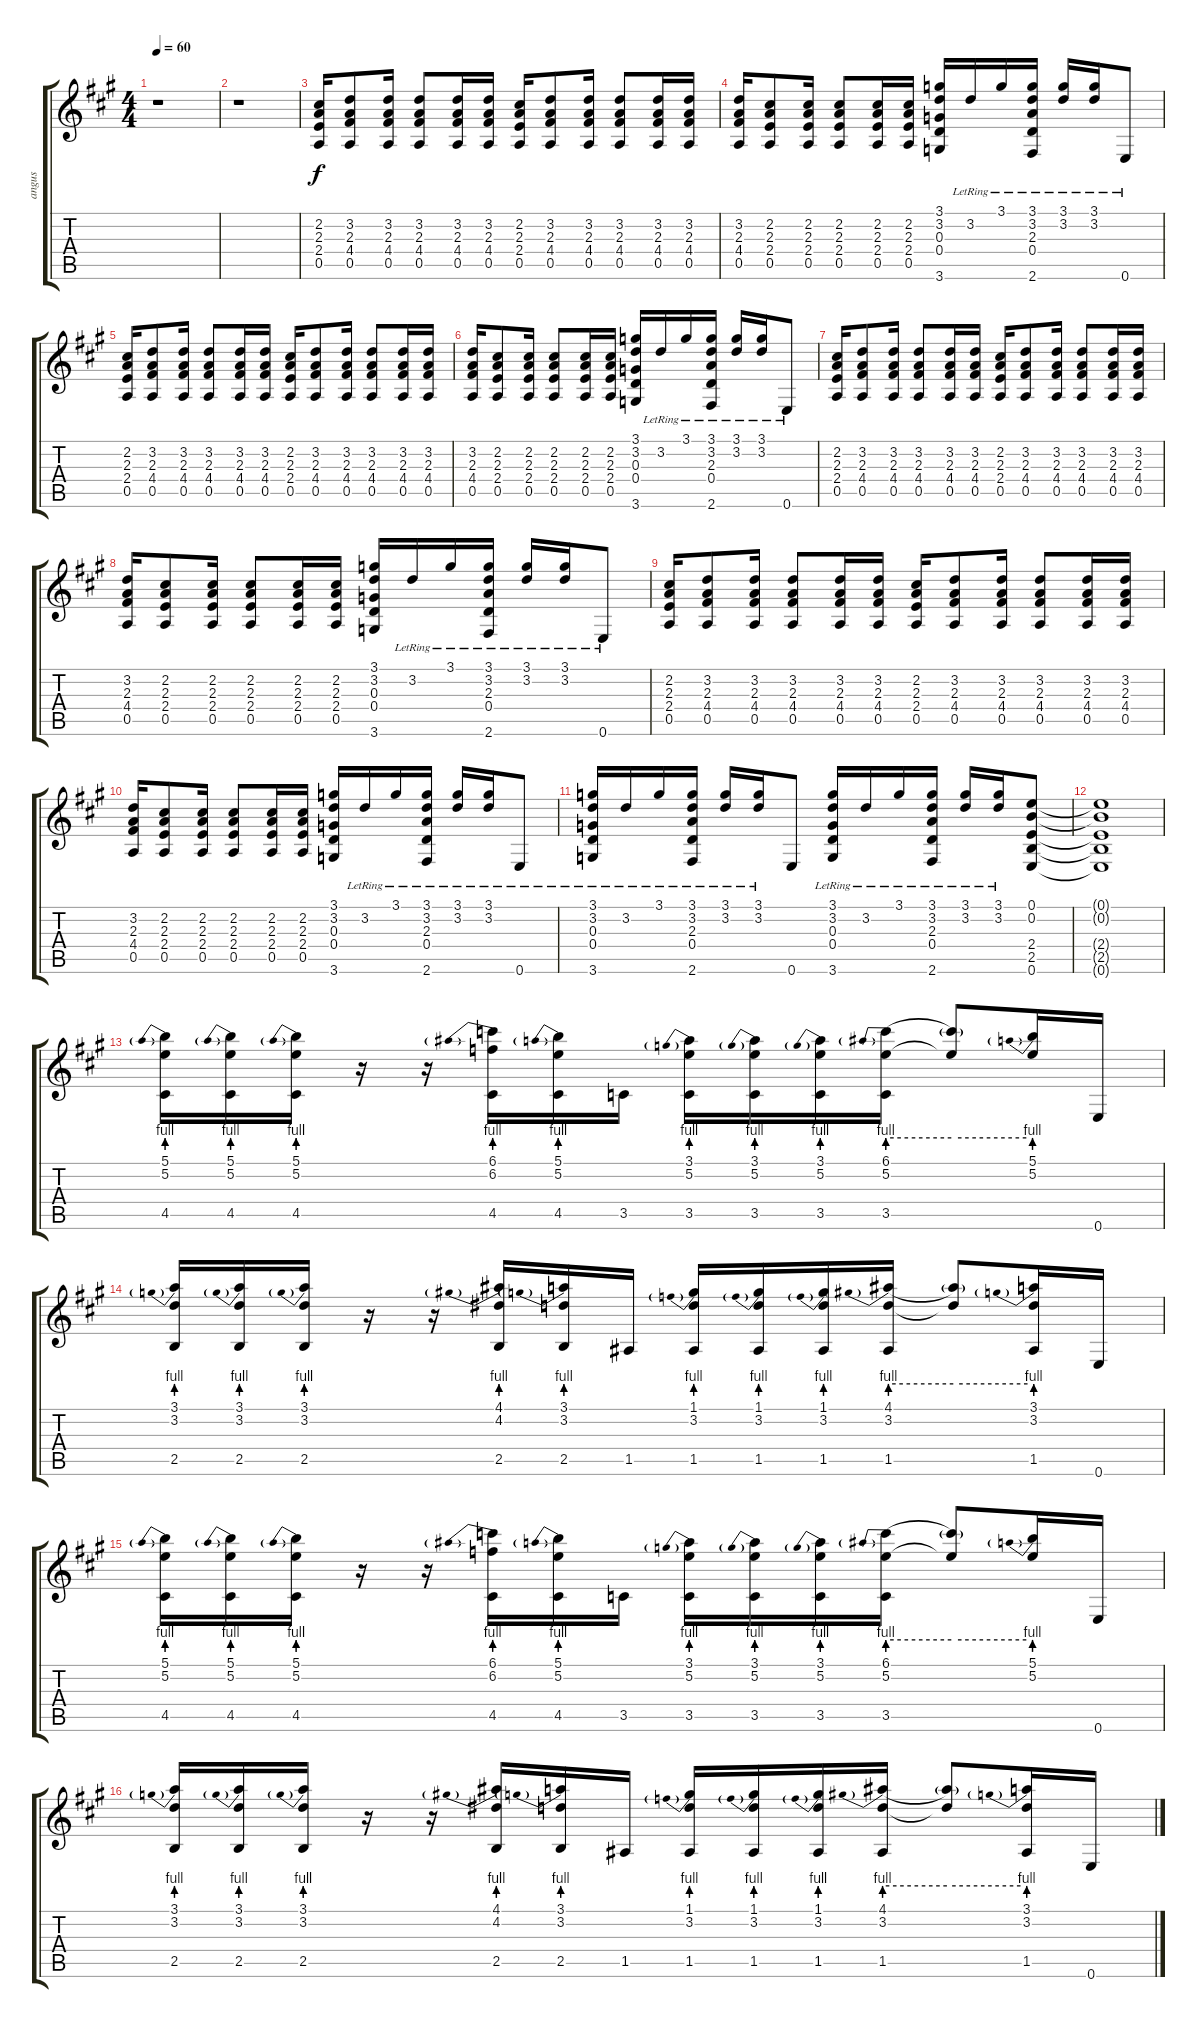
\track ("angus" "angus") {instrument electricguitarmuted}
\staff {score tabs}
\tuning (E4 B3 G3 D3 A2 E2) {hide}
\ts (4 4)
\tempo 60
\clef g2
\ks a
r.1{dy f} |
r.1 |
(2.2 2.3 2.4 0.5).16 (3.2 2.3 4.4 0.5).8 (3.2 2.3 4.4 0.5).16 (3.2 2.3 4.4 0.5).8 (3.2 2.3 4.4 0.5).16 (3.2 2.3 4.4 0.5).16 (2.2 2.3 2.4 0.5).16 (3.2 2.3 4.4 0.5).8 (3.2 2.3 4.4 0.5).16 (3.2 2.3 4.4 0.5).8 (3.2 2.3 4.4 0.5).16 (3.2 2.3 4.4 0.5).16 |
(3.2 2.3 4.4 0.5).16 (2.2 2.3 2.4 0.5).8 (2.2 2.3 2.4 0.5).16 (2.2 2.3 2.4 0.5).8 (2.2 2.3 2.4 0.5).16 (2.2 2.3 2.4 0.5).16 (3.1 3.2 0.3 0.4 3.6).16 3.2{lr}.16 3.1{lr}.16 (3.1{lr} 3.2{lr} 2.3{lr} 0.4{lr} 2.6{lr}).16 (3.1{lr} 3.2{lr}).16 (3.1{lr} 3.2{lr}).16 0.6{lr}.8 |
(2.2 2.3 2.4 0.5).16 (3.2 2.3 4.4 0.5).8 (3.2 2.3 4.4 0.5).16 (3.2 2.3 4.4 0.5).8 (3.2 2.3 4.4 0.5).16 (3.2 2.3 4.4 0.5).16 (2.2 2.3 2.4 0.5).16 (3.2 2.3 4.4 0.5).8 (3.2 2.3 4.4 0.5).16 (3.2 2.3 4.4 0.5).8 (3.2 2.3 4.4 0.5).16 (3.2 2.3 4.4 0.5).16 |
(3.2 2.3 4.4 0.5).16 (2.2 2.3 2.4 0.5).8 (2.2 2.3 2.4 0.5).16 (2.2 2.3 2.4 0.5).8 (2.2 2.3 2.4 0.5).16 (2.2 2.3 2.4 0.5).16 (3.1 3.2 0.3 0.4 3.6).16 3.2{lr}.16 3.1{lr}.16 (3.1{lr} 3.2{lr} 2.3{lr} 0.4{lr} 2.6{lr}).16 (3.1{lr} 3.2{lr}).16 (3.1{lr} 3.2{lr}).16 0.6{lr}.8 |
(2.2 2.3 2.4 0.5).16 (3.2 2.3 4.4 0.5).8 (3.2 2.3 4.4 0.5).16 (3.2 2.3 4.4 0.5).8 (3.2 2.3 4.4 0.5).16 (3.2 2.3 4.4 0.5).16 (2.2 2.3 2.4 0.5).16 (3.2 2.3 4.4 0.5).8 (3.2 2.3 4.4 0.5).16 (3.2 2.3 4.4 0.5).8 (3.2 2.3 4.4 0.5).16 (3.2 2.3 4.4 0.5).16 |
(3.2 2.3 4.4 0.5).16 (2.2 2.3 2.4 0.5).8 (2.2 2.3 2.4 0.5).16 (2.2 2.3 2.4 0.5).8 (2.2 2.3 2.4 0.5).16 (2.2 2.3 2.4 0.5).16 (3.1 3.2 0.3 0.4 3.6).16 3.2{lr}.16 3.1{lr}.16 (3.1{lr} 3.2{lr} 2.3{lr} 0.4{lr} 2.6{lr}).16 (3.1{lr} 3.2{lr}).16 (3.1{lr} 3.2{lr}).16 0.6{lr}.8 |
(2.2 2.3 2.4 0.5).16 (3.2 2.3 4.4 0.5).8 (3.2 2.3 4.4 0.5).16 (3.2 2.3 4.4 0.5).8 (3.2 2.3 4.4 0.5).16 (3.2 2.3 4.4 0.5).16 (2.2 2.3 2.4 0.5).16 (3.2 2.3 4.4 0.5).8 (3.2 2.3 4.4 0.5).16 (3.2 2.3 4.4 0.5).8 (3.2 2.3 4.4 0.5).16 (3.2 2.3 4.4 0.5).16 |
(3.2 2.3 4.4 0.5).16 (2.2 2.3 2.4 0.5).8 (2.2 2.3 2.4 0.5).16 (2.2 2.3 2.4 0.5).8 (2.2 2.3 2.4 0.5).16 (2.2 2.3 2.4 0.5).16 (3.1 3.2 0.3 0.4 3.6).16 3.2{lr}.16 3.1{lr}.16 (3.1{lr} 3.2{lr} 2.3{lr} 0.4{lr} 2.6{lr}).16 (3.1{lr} 3.2{lr}).16 (3.1{lr} 3.2{lr}).16 0.6{lr}.8 |
(3.1{lr} 3.2{lr} 0.3{lr} 0.4{lr} 3.6{lr}).16 3.2{lr}.16 3.1{lr}.16 (3.1{lr} 3.2{lr} 2.3{lr} 0.4{lr} 2.6{lr}).16 (3.1{lr} 3.2{lr}).16 (3.1{lr} 3.2{lr}).16 0.6.8 (3.1{lr} 3.2{lr} 0.3{lr} 0.4{lr} 3.6{lr}).16 3.2{lr}.16 3.1{lr}.16 (3.1{lr} 3.2{lr} 2.3{lr} 0.4{lr} 2.6{lr}).16 (3.1{lr} 3.2{lr}).16 (3.1{lr} 3.2{lr}).16 (0.1 0.2 2.4 2.5 0.6).8 |
(0.1{t} 0.2{t} 2.4{t} 2.5{t} 0.6{t}).1 |
(5.1{be (prebend 0 4 60 4)} 5.2 4.5).16 (5.1{be (prebend 0 4 60 4)} 5.2 4.5).16 (5.1{be (prebend 0 4 60 4)} 5.2 4.5).16 r.16 r.16 (6.1{be (prebend 0 4 60 4)} 6.2 4.5).16 (5.1{be (prebend 0 4 60 4)} 5.2 4.5).16 3.5.16 (3.1{be (prebend 0 4 60 4)} 5.2 3.5).16 (3.1{be (prebend 0 4 60 4)} 5.2 3.5).16 (3.1{be (prebend 0 4 60 4)} 5.2 3.5).16 (6.1{be (prebend 0 4 60 4)} 5.2 3.5).16 (6.1{be (hold 0 4 60 4) t} 5.2{t}).8 (5.1{be (prebend 0 4 60 4)} 5.2).16 0.6.16 |
(3.1{be (prebend 0 4 60 4)} 3.2 2.5).16 (3.1{be (prebend 0 4 60 4)} 3.2 2.5).16 (3.1{be (prebend 0 4 60 4)} 3.2 2.5).16 r.16 r.16 (4.1{be (prebend 0 4 60 4)} 4.2 2.5).16 (3.1{be (prebend 0 4 60 4)} 3.2 2.5).16 1.5.16 (1.1{be (prebend 0 4 60 4)} 3.2 1.5).16 (1.1{be (prebend 0 4 60 4)} 3.2 1.5).16 (1.1{be (prebend 0 4 60 4)} 3.2 1.5).16 (4.1{be (prebend 0 4 60 4)} 3.2 1.5).16 (4.1{be (hold 0 4 60 4) t} 3.2{t}).8 (3.1{be (prebend 0 4 60 4)} 3.2 1.5).16 0.6.16 |
(5.1{be (prebend 0 4 60 4)} 5.2 4.5).16 (5.1{be (prebend 0 4 60 4)} 5.2 4.5).16 (5.1{be (prebend 0 4 60 4)} 5.2 4.5).16 r.16 r.16 (6.1{be (prebend 0 4 60 4)} 6.2 4.5).16 (5.1{be (prebend 0 4 60 4)} 5.2 4.5).16 3.5.16 (3.1{be (prebend 0 4 60 4)} 5.2 3.5).16 (3.1{be (prebend 0 4 60 4)} 5.2 3.5).16 (3.1{be (prebend 0 4 60 4)} 5.2 3.5).16 (6.1{be (prebend 0 4 60 4)} 5.2 3.5).16 (6.1{be (hold 0 4 60 4) t} 5.2{t}).8 (5.1{be (prebend 0 4 60 4)} 5.2).16 0.6.16 |
(3.1{be (prebend 0 4 60 4)} 3.2 2.5).16 (3.1{be (prebend 0 4 60 4)} 3.2 2.5).16 (3.1{be (prebend 0 4 60 4)} 3.2 2.5).16 r.16 r.16 (4.1{be (prebend 0 4 60 4)} 4.2 2.5).16 (3.1{be (prebend 0 4 60 4)} 3.2 2.5).16 1.5.16 (1.1{be (prebend 0 4 60 4)} 3.2 1.5).16 (1.1{be (prebend 0 4 60 4)} 3.2 1.5).16 (1.1{be (prebend 0 4 60 4)} 3.2 1.5).16 (4.1{be (prebend 0 4 60 4)} 3.2 1.5).16 (4.1{be (hold 0 4 60 4) t} 3.2{t}).8 (3.1{be (prebend 0 4 60 4)} 3.2 1.5).16 0.6.16
